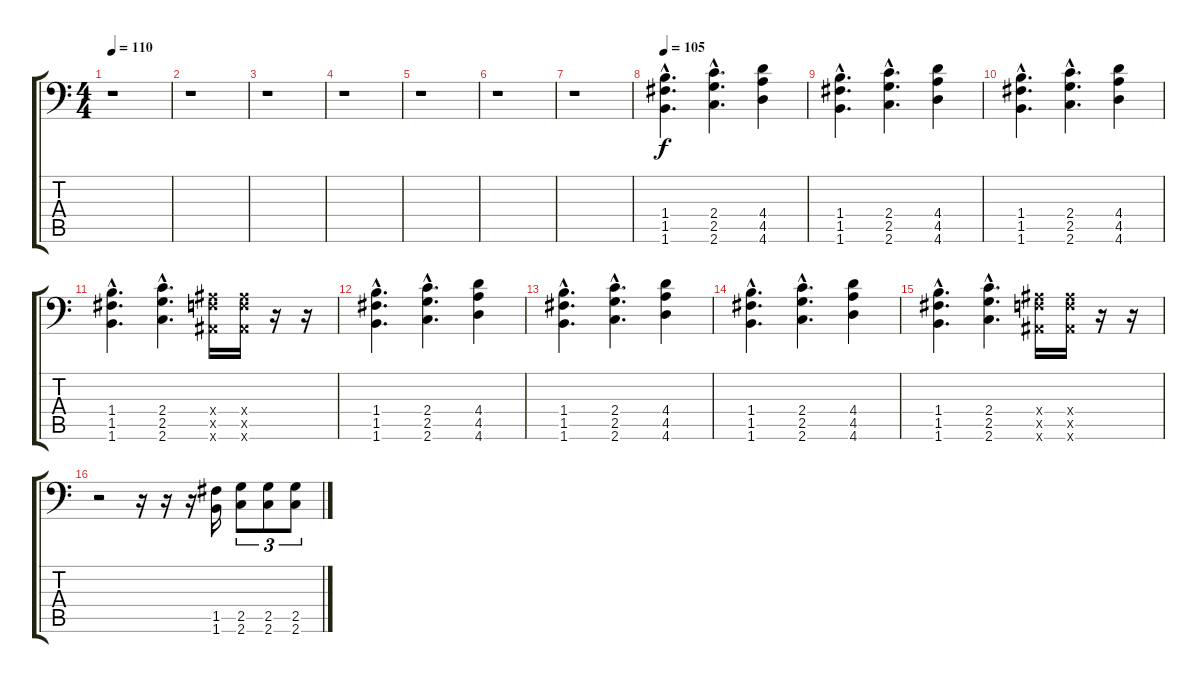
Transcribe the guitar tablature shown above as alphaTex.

\track "" {instrument overdrivenguitar}
\staff {score tabs}
\tuning (C4 G3 Eb3 Bb2 F2 Bb1) {hide}
\ts (4 4)
\tempo 110
\clef f4
\ks c
r.1{dy f} |
r.1 |
r.1 |
r.1 |
r.1 |
r.1 |
r.1 |
\tempo 105
(1.4{hac} 1.5{hac} 1.6{hac}).4{d} (2.4{hac} 2.5{hac} 2.6{hac}).4{d} (4.4 4.5 4.6).4 |
(1.4{hac} 1.5{hac} 1.6{hac}).4{d} (2.4{hac} 2.5{hac} 2.6{hac}).4{d} (4.4 4.5 4.6).4 |
(1.4{hac} 1.5{hac} 1.6{hac}).4{d} (2.4{hac} 2.5{hac} 2.6{hac}).4{d} (4.4 4.5 4.6).4 |
(1.4{hac} 1.5{hac} 1.6{hac}).4{d} (2.4{hac} 2.5{hac} 2.6{hac}).4{d} (0.4{x} 0.5{x} 0.6{x}).16 (0.4{x} 0.5{x} 0.6{x}).16 r.16 r.16 |
(1.4{hac} 1.5{hac} 1.6{hac}).4{d} (2.4{hac} 2.5{hac} 2.6{hac}).4{d} (4.4 4.5 4.6).4 |
(1.4{hac} 1.5{hac} 1.6{hac}).4{d} (2.4{hac} 2.5{hac} 2.6{hac}).4{d} (4.4 4.5 4.6).4 |
(1.4{hac} 1.5{hac} 1.6{hac}).4{d} (2.4{hac} 2.5{hac} 2.6{hac}).4{d} (4.4 4.5 4.6).4 |
(1.4{hac} 1.5{hac} 1.6{hac}).4{d} (2.4{hac} 2.5{hac} 2.6{hac}).4{d} (0.4{x} 0.5{x} 0.6{x}).16 (0.4{x} 0.5{x} 0.6{x}).16 r.16 r.16 |
r.2 r.16 r.16 r.16 (1.5 1.6).16 (2.5 2.6).8{tu (3 2)} (2.5 2.6).8{tu (3 2)} (2.5 2.6).8{tu (3 2)}
